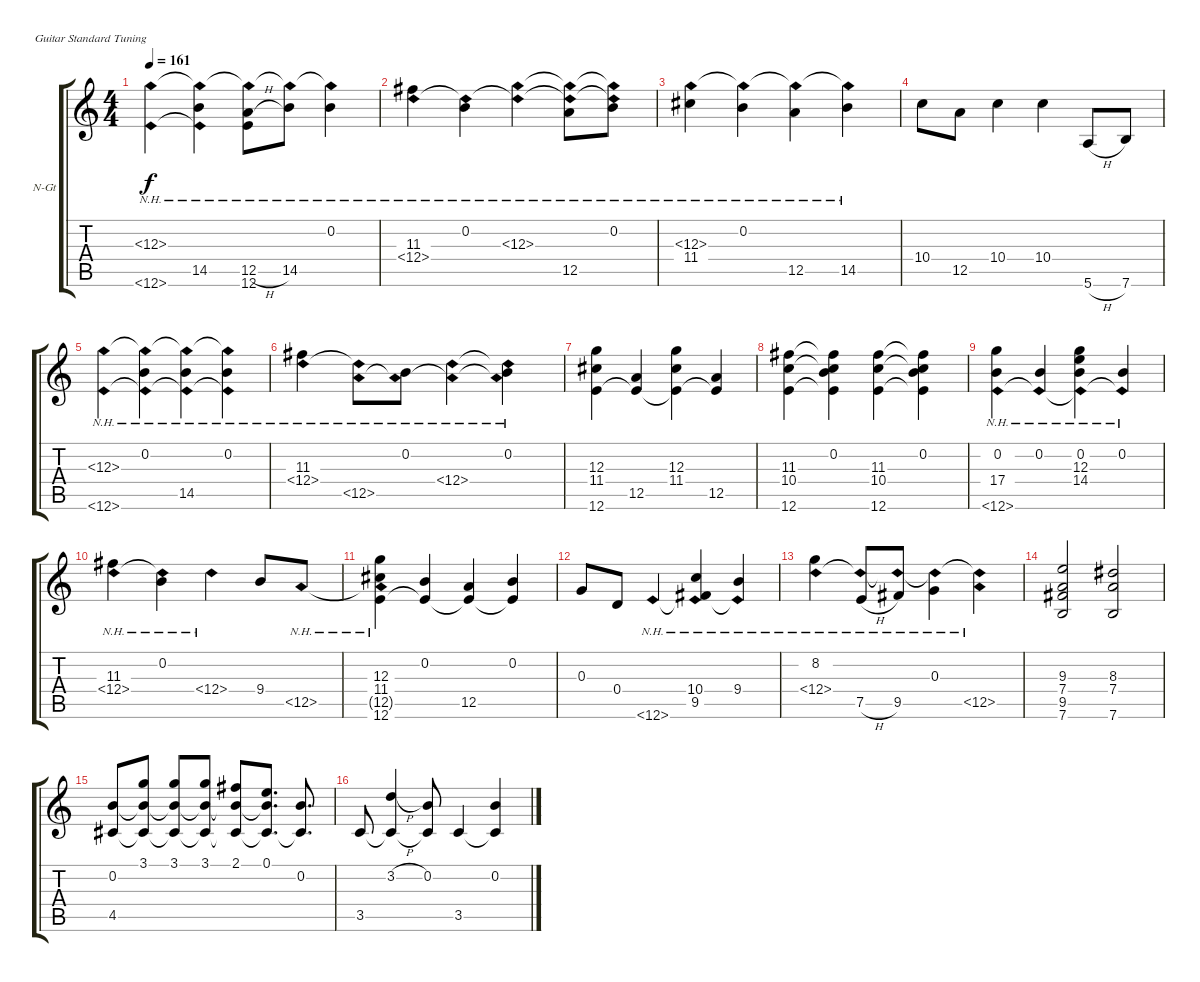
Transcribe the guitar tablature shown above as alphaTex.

\bracketExtendMode groupsimilarinstruments
\firstSystemTrackNameOrientation horizontal
\otherSystemsTrackNameOrientation horizontal
\track ("Spur 1" "N-Gt") {instrument acousticguitarnylon}
\staff {score tabs}
\tuning (E4 B3 G3 D3 A2 E2)
\ts (4 4)
\tempo 161
\clef g2
\ks c
(12.3{nh} 12.6{nh}).4{dy f} (14.5 12.6{nh t} 12.3{nh t}).4 (12.5{h} 12.6 12.3{nh t}).8 (14.5 12.3{nh t}).8 (0.2 12.3{nh t}).4 |
(11.3 12.4{nh}).4 (0.2 12.4{nh t}).4 (12.3{nh} 12.4{nh t}).4 (12.5 12.3{nh t} 12.4{nh t}).8 (0.2 12.3{nh t} 12.4{nh t}).8 |
(12.3{nh} 11.4).4 (0.2 12.3{nh t}).4 (12.5 12.3{nh t}).4 (12.3{nh t} 14.5).4 |
10.4.8 12.5.8 10.4.4 10.4.4 5.6{h}.8 7.6.8 |
(12.3{nh} 12.6{nh}).4 (0.2 12.3{nh t} 12.6{nh t}).4 (14.5 12.3{nh t} 12.6{nh t}).4 (0.2 12.3{nh t} 12.6{nh t}).4 |
(11.3 12.4{nh}).4 (12.4{nh t} 12.5{nh}).8 (0.2 12.5{nh t}).8 (12.4{nh} 12.5{nh t}).4 (0.2 12.4{nh t} 12.5{nh t}).4 |
(12.3 11.4 12.6).4 (12.5 12.6{t}).4 (12.3 11.4 12.6{t}).4 (12.5 12.6{t}).4 |
(11.3 10.4 12.6).4 (0.2 11.3{t} 10.4{t} 12.6{t}).4 (11.3 10.4 12.6).4 (0.2 11.3{t} 10.4{t} 12.6{t}).4 |
(0.2 17.4 12.6{nh}).4 (0.2 12.6{nh t}).4 (0.2 12.3 14.4 12.6{nh t}).4 (0.2 12.6{nh t}).4 |
(11.3 12.4{nh}).4 (0.2 12.4{nh t}).4 12.4{nh}.4 9.4.8 12.5{nh}.8 |
(12.3 11.4 12.5{nh t} 12.6).4 (0.2 12.6{t}).4 (12.5 12.6{t}).4 (0.2 12.6{t}).4 |
0.3.8 0.4.8 12.6{nh}.4 (10.4 9.5 12.6{nh t}).4 (9.4 12.6{nh t}).4 |
(8.2 12.4{nh}).4 (7.5{h} 12.4{nh t}).8 (9.5 12.4{nh t}).8 (0.3 12.4{nh t}).4 (12.4{nh t} 12.5{nh}).4 |
(9.3 7.4 9.5 7.6).2 (8.3 7.4 7.6).2 |
(0.2 4.5).8 (3.1 0.2{t} 4.5{t}).8 (3.1 0.2{t} 4.5{t}).8 (3.1 0.2{t} 4.5{t}).8 (2.1 0.2{t} 4.5{t}).8 (0.1 0.2{t} 4.5{t}).8{d} (0.2 4.5{t}).8{d} |
3.5.8 (3.2{h} 3.5{t}).4 (0.2 3.5{t}).8 3.5.4 (0.2 3.5{t}).4
